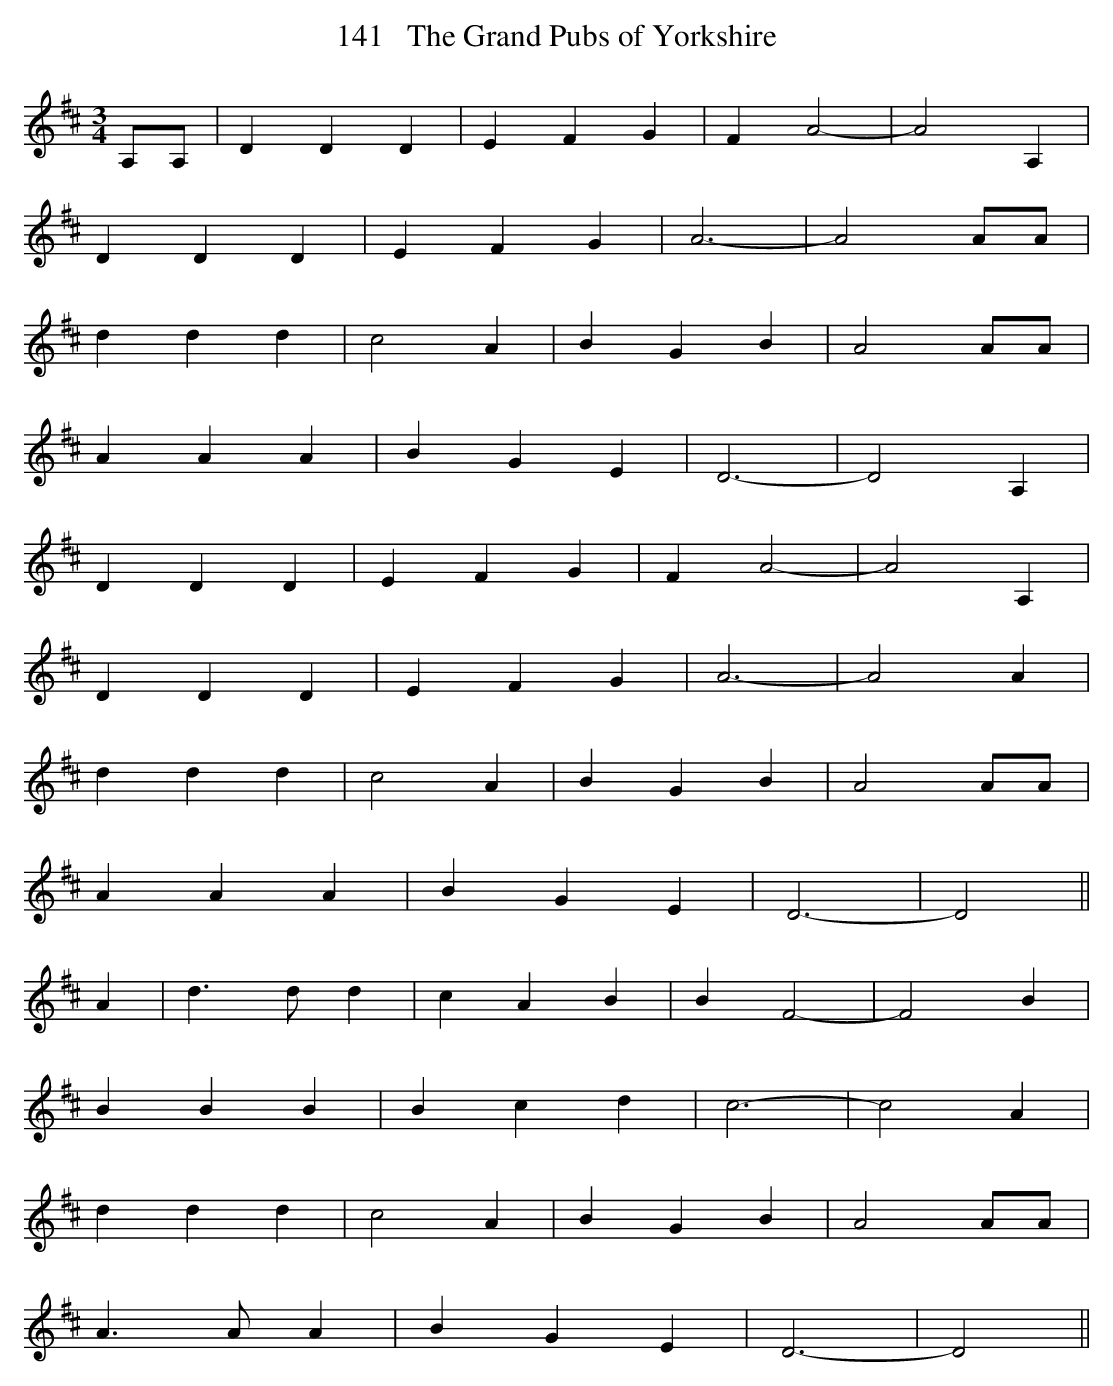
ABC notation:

X:1
T:141   The Grand Pubs of Yorkshire
M:3/4
K:D
A,A,|D2 D2 D2|E2 F2 G2|F2 A4-|A4 A,2|
D2 D2 D2|E2 F2 G2|A6- |A4 AA|
d2 d2 d2|c4 A2|B2 G2 B2|A4 AA|
A2 A2 A2|B2 G2 E2|D6- |D4 A,2|
D2 D2 D2|E2 F2 G2|F2 A4-|A4 A,2|
D2 D2 D2|E2 F2 G2|A6- |A4 A2|
d2 d2 d2|c4 A2|B2 G2 B2|A4 AA|
A2 A2 A2|B2 G2 E2|D6- |D4 ||
A2|d3 d d2|c2 A2 B2|B2 F4-|F4 B2|
B2 B2 B2|B2 c2 d2|c6- |c4 A2|
d2 d2 d2|c4 A2|B2 G2 B2|A4 AA|
A3 A A2|B2 G2 E2|D6- |D4  ||
